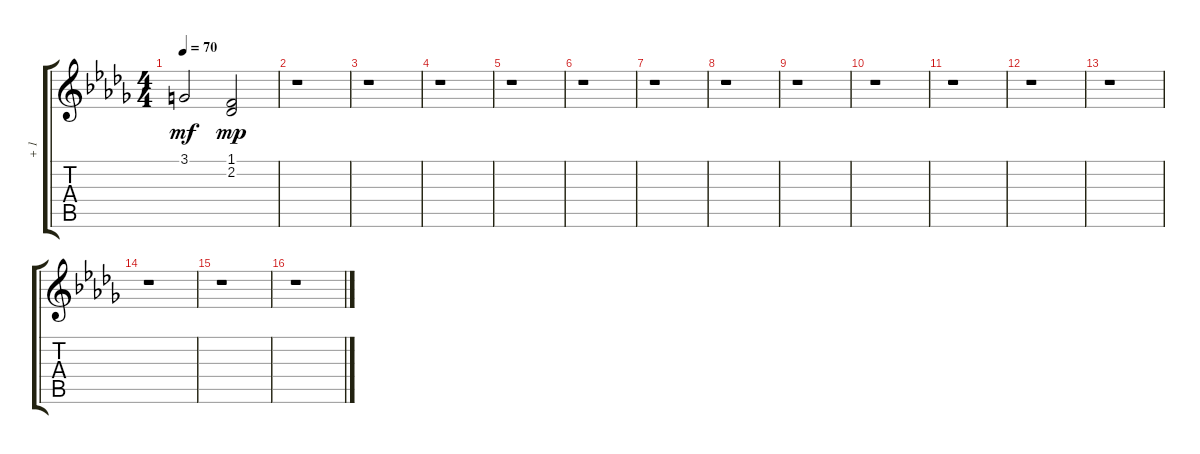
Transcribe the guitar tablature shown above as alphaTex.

\track ("+ 1" "+ 1") {instrument drawbarorgan}
\staff {score tabs}
\tuning (E4 B3 G3 D3 A2 E2) {hide}
\ts (4 4)
\tempo 70
\clef g2
\ks bbminor
3.1.2{dy mf} (1.1 2.2).2{dy mp} |
r.1 |
r.1 |
r.1 |
r.1 |
r.1 |
r.1 |
r.1 |
r.1 |
r.1 |
r.1 |
r.1 |
r.1 |
r.1 |
r.1 |
r.1
